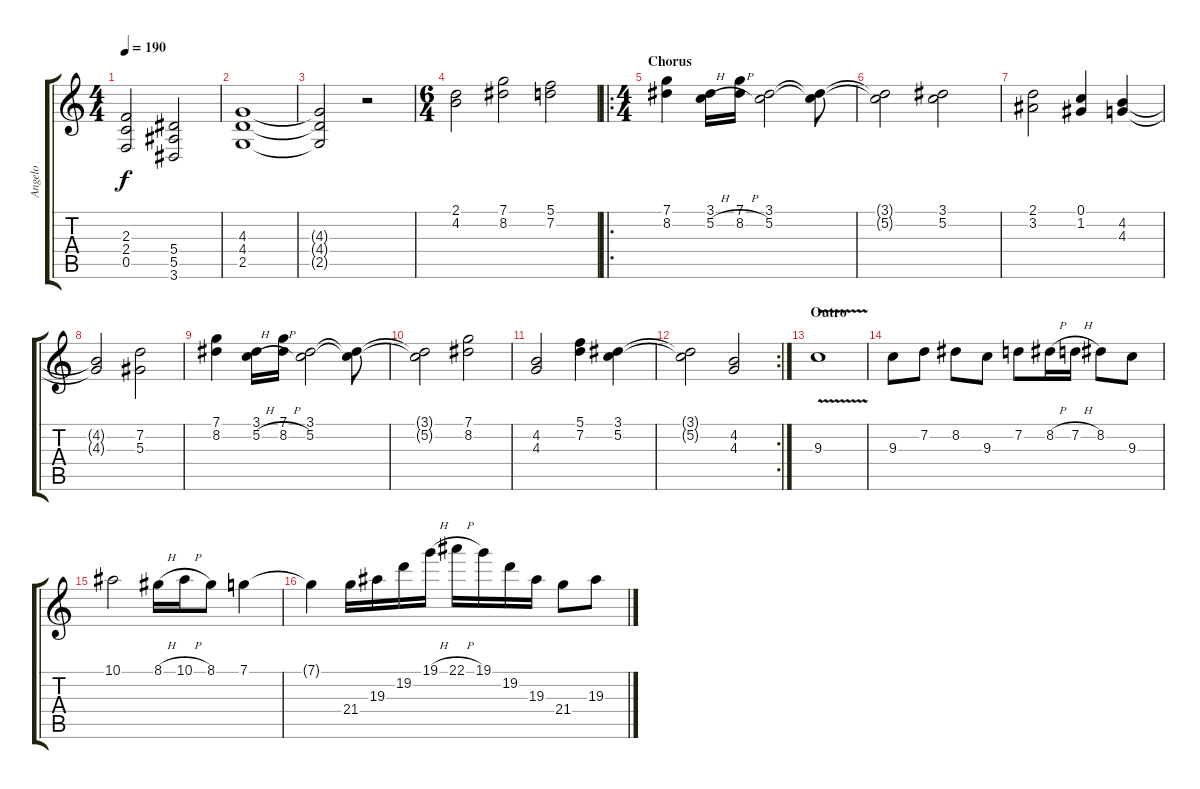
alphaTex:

\track ("Angelo" "Angelo") {instrument distortionguitar}
\staff {score tabs}
\tuning (C4 G3 Eb3 Bb2 F2 C2) {hide}
\ts (4 4)
\tempo 190
\clef g2
\ks c
(2.3 2.4 0.5).2{dy f} (5.4 5.5 3.6).2 |
(4.3 4.4 2.5).1 |
(4.3{t} 4.4{t} 2.5{t}).2 r.2 |
\ts (6 4)
(2.1 4.2).2{instrument distortionguitar} (7.1 8.2).2 (5.1 7.2).2 |
\ro
\ts (4 4)
\section ("" "Chorus")
(7.1 8.2).4 (3.1 5.2{h}).16 (7.1 8.2{h}).16 (3.1 5.2).2 (3.1{t} 5.2{t}).8 |
(3.1{t} 5.2{t}).2 (3.1 5.2).2 |
(2.1 3.2).2 (0.1 1.2).4 (4.2 4.3).4 |
(4.2{t} 4.3{t}).2 (7.2 5.3).2 |
(7.1 8.2).4 (3.1 5.2{h}).16 (7.1 8.2{h}).16 (3.1 5.2).2 (3.1{t} 5.2{t}).8 |
(3.1{t} 5.2{t}).2 (7.1 8.2).2 |
(4.2 4.3).2 (5.1 7.2).4 (3.1 5.2).4 |
\rc 2
(3.1{t} 5.2{t}).2 (4.2 4.3).2 |
\section ("" "Outro")
9.3{v}.1 |
9.3.8 7.2.8 8.2.8 9.3.8 7.2.8 8.2{h}.16 7.2{h}.16 8.2.8 9.3.8 |
10.1.2 8.1{h}.16 10.1{h}.16 8.1.8 7.1.4 |
7.1{t}.4 21.4.16 19.3.16 19.2.16 19.1{h}.16 22.1{h}.16 19.1.16 19.2.16 19.3.16 21.4.8 19.3.8
